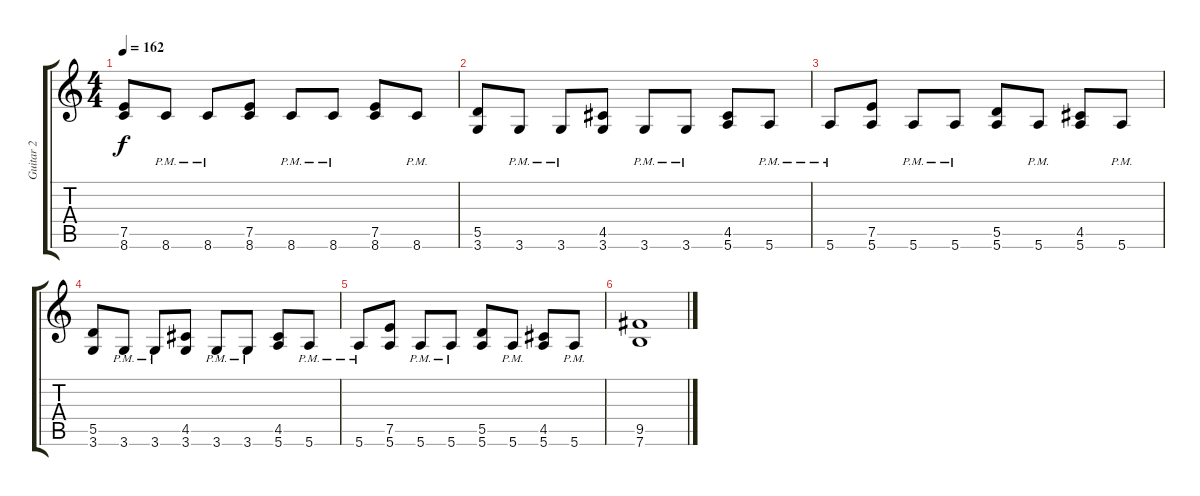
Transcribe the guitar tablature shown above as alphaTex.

\track ("Guitar 2" "Guitar 2") {instrument distortionguitar}
\staff {score tabs}
\tuning (E4 B3 G3 D3 A2 E2) {hide}
\ts (4 4)
\tempo 162
\clef g2
\ks c
(7.5 8.6).8{dy f} 8.6{pm}.8 8.6{pm}.8 (7.5 8.6).8 8.6{pm}.8 8.6{pm}.8 (7.5 8.6).8 8.6{pm}.8 |
(5.5 3.6).8 3.6{pm}.8 3.6{pm}.8 (4.5 3.6).8 3.6{pm}.8 3.6{pm}.8 (4.5 5.6).8 5.6{pm}.8 |
5.6{pm}.8 (7.5 5.6).8 5.6{pm}.8 5.6{pm}.8 (5.5 5.6).8 5.6{pm}.8 (4.5 5.6).8 5.6{pm}.8 |
(5.5 3.6).8 3.6{pm}.8 3.6{pm}.8 (4.5 3.6).8 3.6{pm}.8 3.6{pm}.8 (4.5 5.6).8 5.6{pm}.8 |
5.6{pm}.8 (7.5 5.6).8 5.6{pm}.8 5.6{pm}.8 (5.5 5.6).8 5.6{pm}.8 (4.5 5.6).8 5.6{pm}.8 |
(9.5 7.6).1
